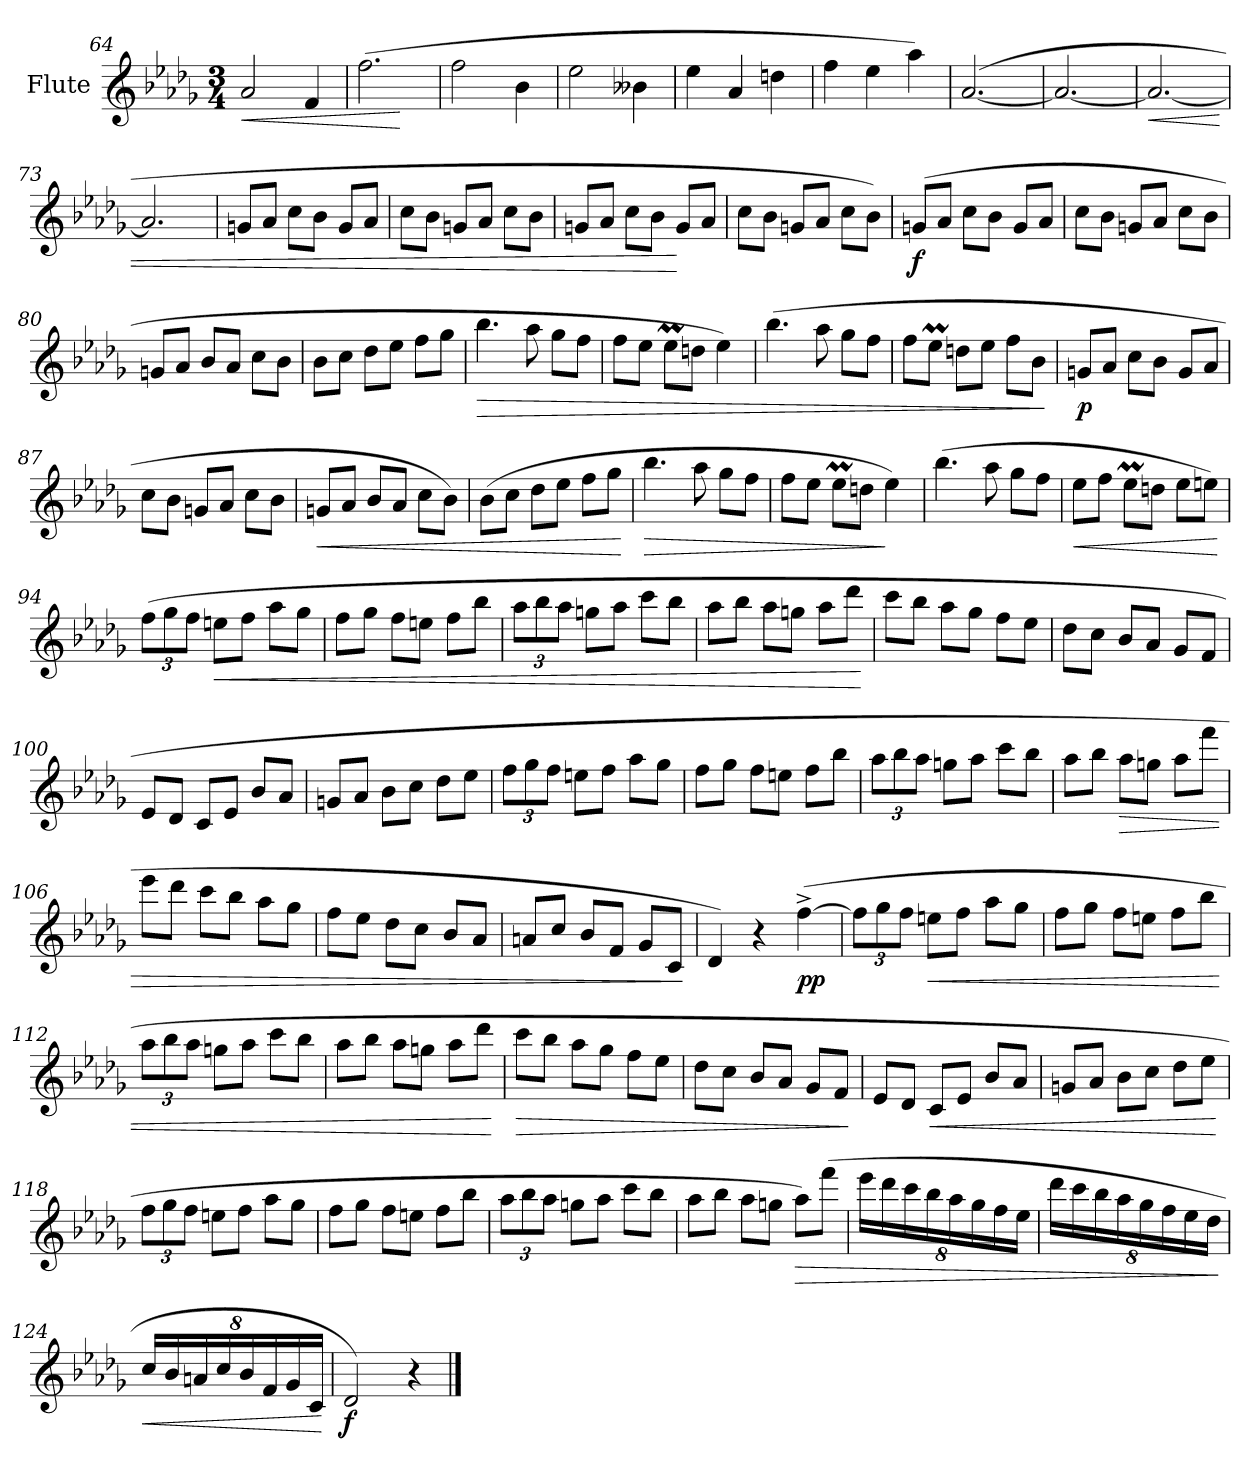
**kern	**dynam
*part1	*part1
*staff1	*staff1
*I"Flute	*
*I'Fl.	*
*clefG2	*
*k[b-e-a-d-g-]	*
*M3/4	*
=64	=64
!	!LO:HP:b
2a-/	<
4f/	.
=65	=65
(2.ff\	.
.	[
=66	=66
2ff\	.
4b-\	.
=67	=67
2ee-\	.
4b--X\	.
!!LO:LB:g=z
=68	=68
4ee-\	.
4a-/	.
4ddn\	.
=69	=69
4ff\	.
4ee-\	.
4aa-\)	.
=70	=70
([2.a-/	.
=71	=71
2.a-/_	.
=72	=72
!	!LO:HP:b
2.a-/_	<
=73	=73
2.a-/]	.
=74	=74
8gn/L	.
8a-/J	.
8cc\L	.
8b-\J	.
8g/L	.
8a-/J	.
=75	=75
8cc\L	.
8b-\J	.
8gn/L	.
8a-/J	.
8cc\L	.
8b-\J	.
=76	=76
8gn/L	.
8a-/J	.
8cc\L	.
8b-\J	.
8g/L	[
8a-/J	.
!!LO:PB:g=z
=77	=77
8cc\L	.
8b-\J	.
8gn/L	.
8a-/J	.
8cc\L	.
8b-\J)	.
=78	=78
!	!LO:DY:b
(8gn/L	f
8a-/J	.
8cc\L	.
8b-\J	.
8g/L	.
8a-/J	.
=79	=79
8cc\L	.
8b-\J	.
8gn/L	.
8a-/J	.
8cc\L	.
8b-\J	.
=80	=80
8gn/L	.
8a-/J	.
8b-/L	.
8a-/J	.
8cc\L	.
8b-\J	.
=81	=81
8b-\L	.
8cc\J	.
8dd-\L	.
8ee-\J	.
8ff\L	.
8gg-\J	.
=82	=82
!	!LO:HP:b
4.bb-\	>
8aa-\	.
8gg-\L	.
8ff\J	.
!!LO:LB:g=z
=83	=83
8ff\L	.
8ee-\J	.
8ee-M\L	.
8ddn\J	.
4ee-\)	.
=84	=84
(4.bb-\	.
8aa-\	.
8gg-\L	.
8ff\J	.
=85	=85
8ff\L	.
8ee-M\J	.
8ddn\L	.
8ee-\J	.
8ff\L	.
8b-\J	.
.	]
=86	=86
!	!LO:DY:b
8gn/L	p
8a-/J	.
8cc\L	.
8b-\J	.
8g/L	.
8a-/J	.
=87	=87
8cc\L	.
8b-\J	.
8gn/L	.
8a-/J	.
8cc\L	.
8b-\J	.
=88	=88
!	!LO:HP:b
8gn/L	<
8a-/J	.
8b-/L	.
8a-/J	.
8cc\L	.
8b-\J)	.
!!LO:LB:g=z
=89	=89
(8b-\L	.
8cc\J	.
8dd-\L	.
8ee-\J	.
8ff\L	.
8gg-\J	.
.	[
=90	=90
!	!LO:HP:b
4.bb-\	>
8aa-\	.
8gg-\L	.
8ff\J	.
=91	=91
8ff\L	.
8ee-\J	.
8ee-M\L	.
8ddn\J	.
4ee-\)	]
=92	=92
(4.bb-\	.
8aa-\	.
8gg-\L	.
8ff\J	.
=93	=93
!	!LO:HP:b
8ee-\L	<
8ff\J	.
8ee-M\L	.
8ddn\J	.
8ee-\L	.
8een\J)	.
.	[
=94	=94
*Xbrackettup	*
(12ff\L	.
12gg-\	.
12ff\J	.
!	!LO:HP:b
8een\L	<
8ff\J	.
8aa-\L	.
8gg-\J	.
!!LO:LB:g=z
=95	=95
8ff\L	.
8gg-\J	.
8ff\L	.
8een\J	.
8ff\L	.
8bb-\J	.
=96	=96
12aa-\L	.
12bb-\	.
12aa-\J	.
8ggn\L	.
8aa-\J	.
8ccc\L	.
8bb-\J	.
=97	=97
8aa-\L	.
8bb-\J	.
8aa-\L	.
8ggn\J	.
8aa-\L	.
8ddd-\J	.
.	[
=98	=98
8ccc\L	.
8bb-\J	.
8aa-\L	.
8gg-\J	.
8ff\L	.
8ee-\J	.
=99	=99
8dd-\L	.
8cc\J	.
8b-/L	.
8a-/J	.
8g-/L	.
8f/J	.
!!LO:LB:g=z
=100	=100
8e-/L	.
8d-/J	.
8c/L	.
8e-/J	.
8b-/L	.
8a-/J	.
=101	=101
8gn/L	.
8a-/J	.
8b-\L	.
8cc\J	.
8dd-\L	.
8ee-\J	.
=102	=102
12ff\L	.
12gg-\	.
12ff\J	.
8een\L	.
8ff\J	.
8aa-\L	.
8gg-\J	.
=103	=103
8ff\L	.
8gg-\J	.
8ff\L	.
8een\J	.
8ff\L	.
8bb-\J	.
=104	=104
12aa-\L	.
12bb-\	.
12aa-\J	.
8ggn\L	.
8aa-\J	.
8ccc\L	.
8bb-\J	.
!!LO:LB:g=z
=105	=105
8aa-\L	.
8bb-\J	.
!	!LO:HP:b
8aa-\L	>
8ggn\J	.
8aa-\L	.
8fff\J	.
=106	=106
8eee-\L	.
8ddd-\J	.
8ccc\L	.
8bb-\J	.
8aa-\L	.
8gg-\J	.
=107	=107
8ff\L	.
8ee-\J	.
8dd-\L	.
8cc\J	.
8b-/L	.
8a-/J	.
=108	=108
8an/L	.
8cc/J	.
8b-/L	.
8f/J	.
8g-/L	.
8c/J	.
.	]
=109	=109
4d-/)	.
4r	.
!	!LO:DY:b
([4ff^\	pp
=110	=110
12ff\L]	.
12gg-\	.
12ff\J	.
!	!LO:HP:b
8een\L	<
8ff\J	.
8aa-\L	.
8gg-\J	.
!!LO:LB:g=z
=111	=111
8ff\L	.
8gg-\J	.
8ff\L	.
8een\J	.
8ff\L	.
8bb-\J	.
=112	=112
12aa-\L	.
12bb-\	.
12aa-\J	.
8ggn\L	.
8aa-\J	.
8ccc\L	.
8bb-\J	.
=113	=113
8aa-\L	.
8bb-\J	.
8aa-\L	.
8ggn\J	.
8aa-\L	.
8ddd-\J	.
.	[
=114	=114
!	!LO:HP:b
8ccc\L	>
8bb-\J	.
8aa-\L	.
8gg-\J	.
8ff\L	.
8ee-\J	.
=115	=115
8dd-\L	.
8cc\J	.
8b-/L	.
8a-/J	.
8g-/L	.
8f/J	.
.	]
!!LO:LB:g=z
=116	=116
8e-/L	.
8d-/J	.
!	!LO:HP:b
8c/L	<
8e-/J	.
8b-/L	.
8a-/J	.
=117	=117
8gn/L	.
8a-/J	.
8b-\L	.
8cc\J	.
8dd-\L	.
8ee-\J	.
.	[
=118	=118
12ff\L	.
12gg-\	.
12ff\J	.
8een\L	.
8ff\J	.
8aa-\L	.
8gg-\J	.
=119	=119
8ff\L	.
8gg-\J	.
8ff\L	.
8een\J	.
8ff\L	.
8bb-\J	.
=120	=120
12aa-\L	.
12bb-\	.
12aa-\J	.
8ggn\L	.
8aa-\J	.
8ccc\L	.
8bb-\J	.
!!LO:LB:g=z
=121	=121
8aa-\L	.
8bb-\J	.
8aa-\L	.
8ggn\J	.
!	!LO:HP:b
8aa-\L)	>
(8fff\J	.
=122	=122
32%3eee-\L	.
32%3ddd-\	.
32%3ccc\	.
32%3bb-\	.
32%3aa-\	.
32%3gg-\	.
32%3ff\	.
32%3ee-\J	.
=123	=123
32%3ddd-\L	.
32%3ccc\	.
32%3bb-\	.
32%3aa-\	.
32%3gg-\	.
32%3ff\	.
32%3ee-\	.
32%3dd-\J	.
.	]
=124	=124
!	!LO:HP:b
32%3cc/L	<
32%3b-/	.
32%3an/	.
32%3cc/	.
32%3b-/	.
32%3f/	.
32%3g-/	.
32%3c/J	.
.	[
=125	=125
!	!LO:DY:b
2d-/)	f
4r	.
==	==
*-	*-
